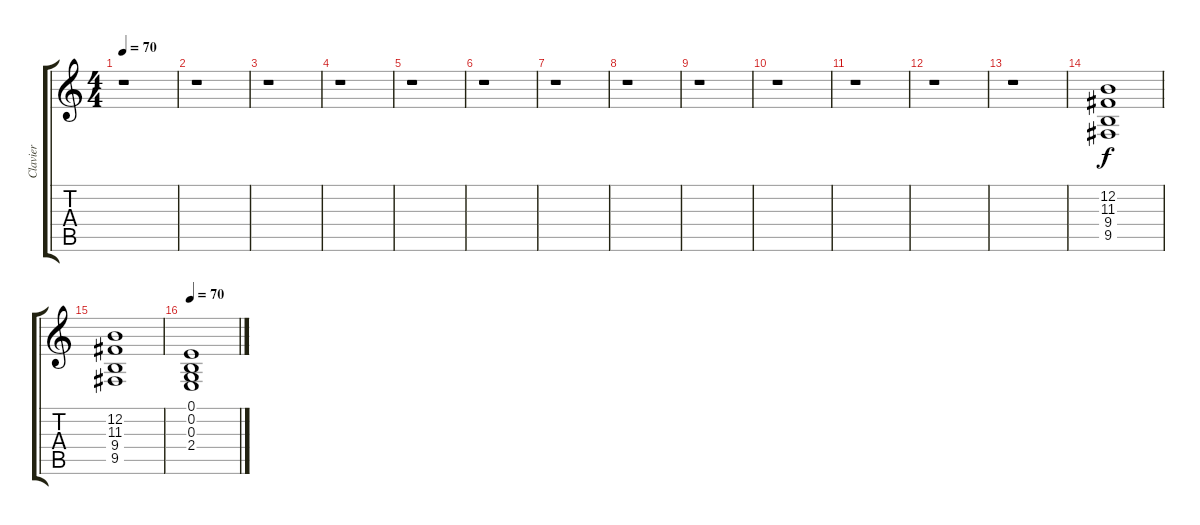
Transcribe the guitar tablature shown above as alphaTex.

\track ("Clavier" "Clavier") {instrument sopranosax}
\staff {score tabs}
\tuning (E4 B3 G3 D3 A2 E2) {hide}
\ts (4 4)
\tempo 70
\clef g2
\ks c
r.1{dy f} |
r.1 |
r.1 |
r.1 |
r.1 |
r.1 |
r.1 |
r.1 |
r.1 |
r.1 |
r.1 |
r.1 |
r.1{volume 0} |
(12.2 11.3 9.4 9.5).1{volume 7} |
(12.2 11.3 9.4 9.5).1{volume 16} |
\tempo 70
(0.1 0.2 0.3 2.4).1{volume 1}
